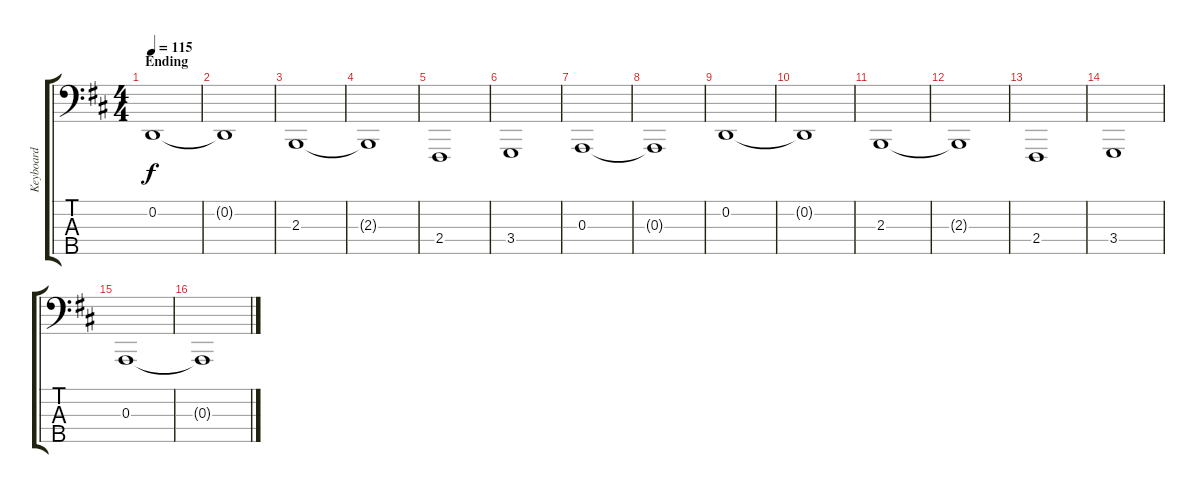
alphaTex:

\track ("Keyboard" "Keyboard") {instrument brasssection}
\staff {score tabs}
\tuning (G2 D2 A1 E1 B0) {hide}
\ts (4 4)
\section ("" "Ending")
\tempo 115
\clef f4
\ks d
0.2.1{dy f} |
0.2{t}.1 |
2.3.1 |
2.3{t}.1 |
2.4.1 |
3.4.1 |
0.3.1 |
0.3{t}.1 |
0.2.1 |
0.2{t}.1 |
2.3.1 |
2.3{t}.1 |
2.4.1 |
3.4.1 |
0.3.1 |
0.3{t}.1
